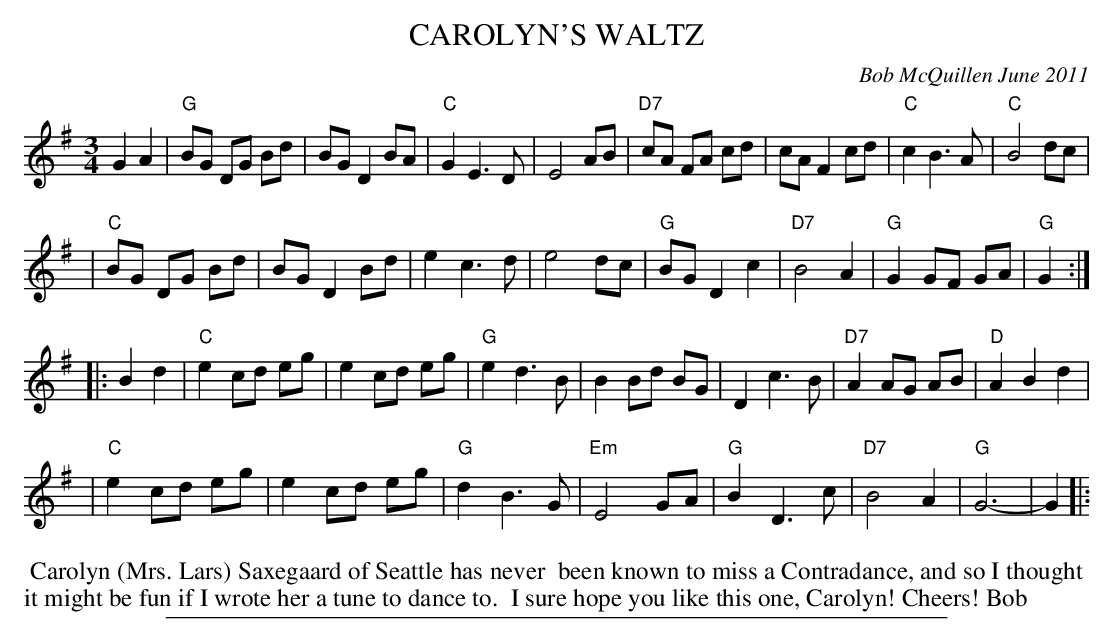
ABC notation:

X:1
T: CAROLYN'S WALTZ
C: Bob McQuillen June 2011
M: 3/4
L: 1/8
K: G
G2 A2 \
| "G"BG DG Bd | BG D2 BA | "C"G2 E3 D | E4 AB | "D7"cA FA cd | cA F2 cd | "C"c2 B3 A | "C"B4 dc |
| "C"BG DG Bd | BG D2 Bd | e2 c3 d | e4 dc | "G"BG D2 c2 | "D7"B4 A2 | "G"G2 GF GA | "G"G2 :|
|: B2 d2 \
| "C"e2 cd eg | e2 cd eg | "G"e2 d3 B | B2 Bd BG | D2 c3 B | "D7"A2 AG AB | "D"A2 B2 d2 |
| "C"e2 cd eg | e2 cd eg | "G"d2 B3 G | "Em"E4 GA | "G"B2 D3 c | "D7"B4 A2 | "G"G6- | G2 |:
